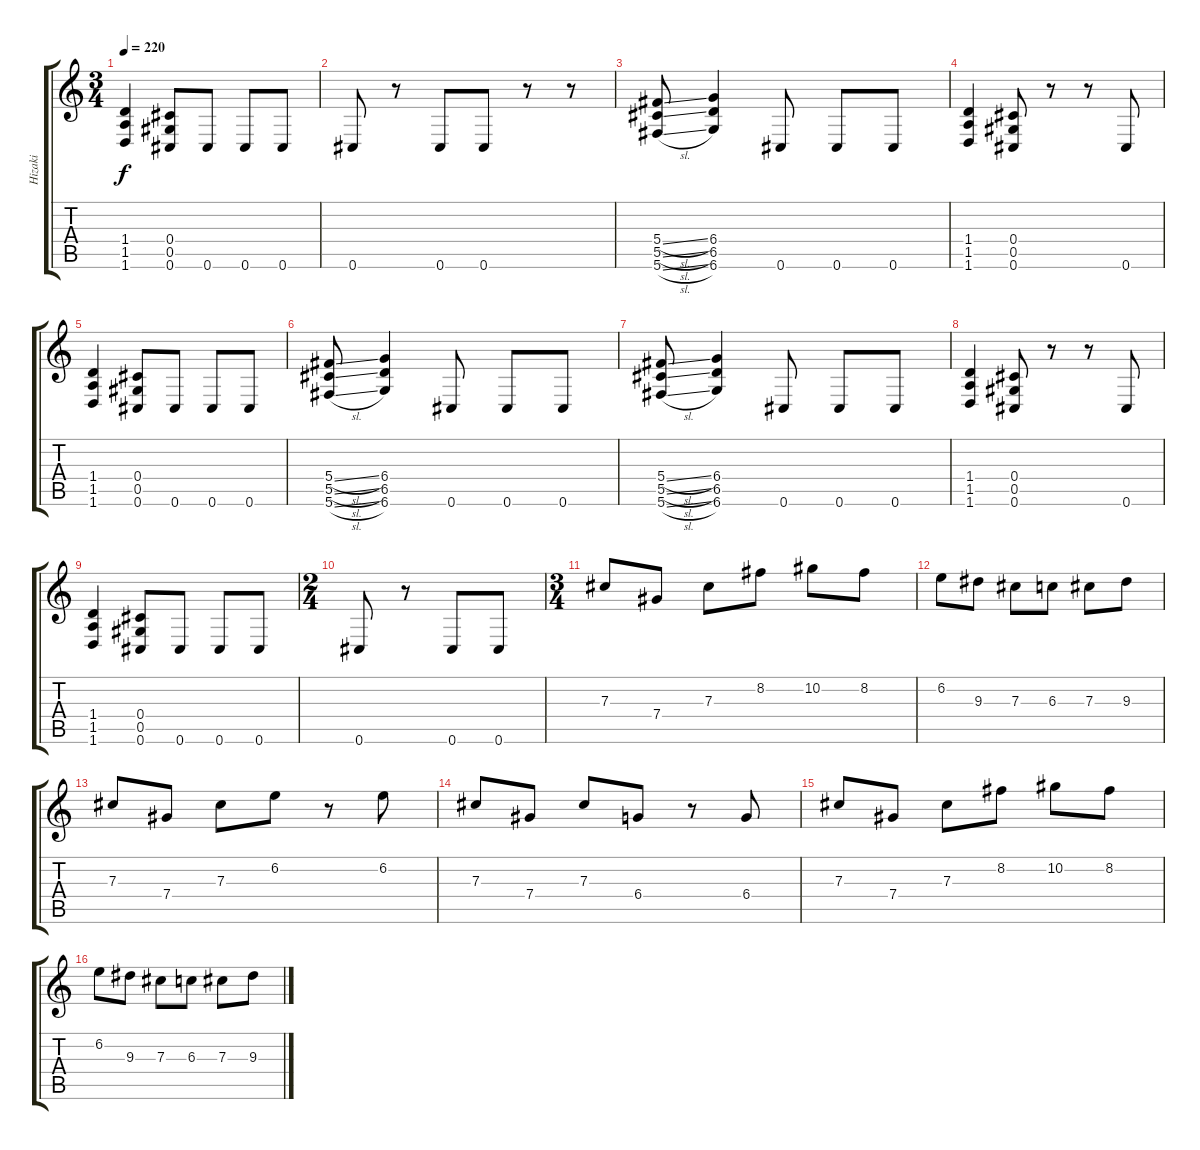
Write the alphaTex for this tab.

\track ("Hizaki" "Hizaki") {instrument distortionguitar}
\staff {score tabs}
\tuning (Eb4 Bb3 Gb3 Db3 Ab2 Db2) {hide}
\ts (3 4)
\tempo 220
\clef g2
\ks c
(1.4 1.5 1.6).4{dy f} (0.4 0.5 0.6).8 0.6.8 0.6.8 0.6.8 |
0.6.8 r.8 0.6.8 0.6.8 r.8 r.8 |
(5.4{sl} 5.5{sl} 5.6{sl}).8 (6.4 6.5 6.6).4 0.6.8 0.6.8 0.6.8 |
(1.4 1.5 1.6).4 (0.4 0.5 0.6).8 r.8 r.8 0.6.8 |
(1.4 1.5 1.6).4 (0.4 0.5 0.6).8 0.6.8 0.6.8 0.6.8 |
(5.4{sl} 5.5{sl} 5.6{sl}).8 (6.4 6.5 6.6).4 0.6.8 0.6.8 0.6.8 |
(5.4{sl} 5.5{sl} 5.6{sl}).8 (6.4 6.5 6.6).4 0.6.8 0.6.8 0.6.8 |
(1.4 1.5 1.6).4 (0.4 0.5 0.6).8 r.8 r.8 0.6.8 |
(1.4 1.5 1.6).4 (0.4 0.5 0.6).8 0.6.8 0.6.8 0.6.8 |
\ts (2 4)
0.6.8 r.8 0.6.8 0.6.8 |
\ts (3 4)
7.3.8 7.4.8 7.3.8 8.2.8 10.2.8 8.2.8 |
6.2.8 9.3.8 7.3.8 6.3.8 7.3.8 9.3.8 |
7.3.8 7.4.8 7.3.8 6.2.8 r.8 6.2.8 |
7.3.8 7.4.8 7.3.8 6.4.8 r.8 6.4.8 |
7.3.8 7.4.8 7.3.8 8.2.8 10.2.8 8.2.8 |
6.2.8 9.3.8 7.3.8 6.3.8 7.3.8 9.3.8
